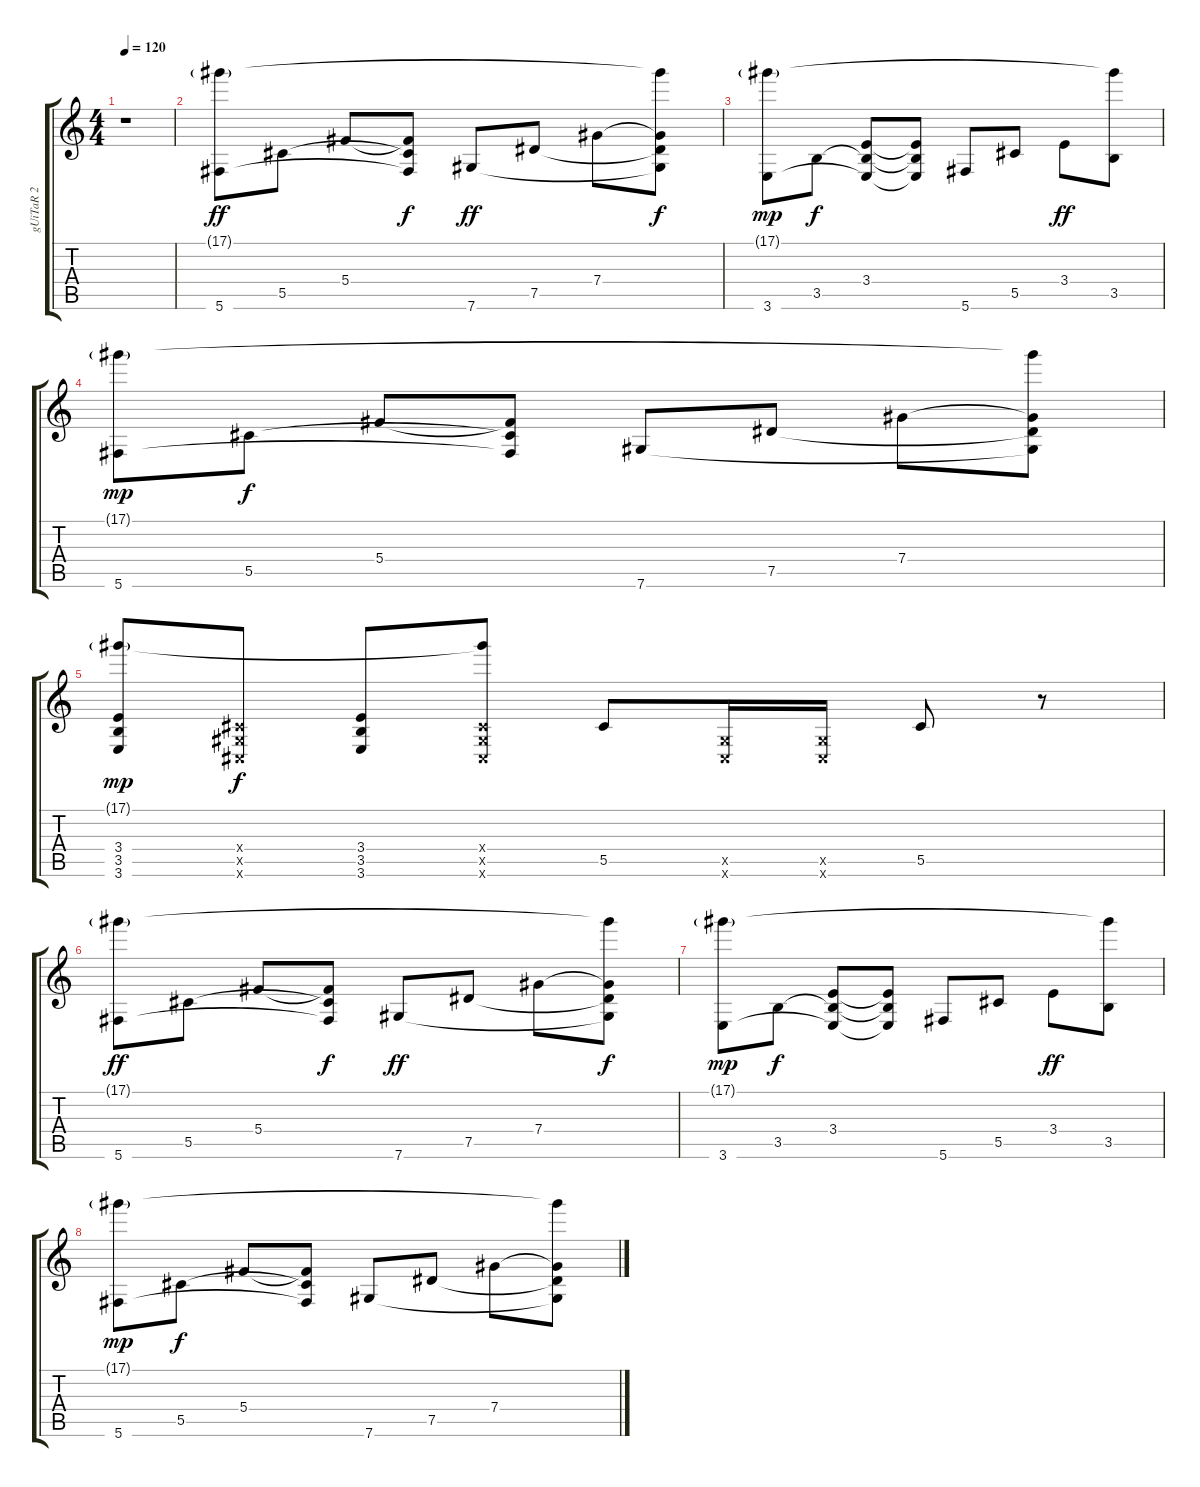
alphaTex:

\track ("gUiTaR 2" "gUiTaR 2") {instrument distortionguitar}
\staff {score tabs}
\tuning (Eb4 Bb3 Gb3 Db3 Ab2 Db2) {hide}
\ts (4 4)
\tempo 120
\clef g2
\ks c
r.1{dy f} |
(17.1{g} 5.6).8{dy ff} 5.5.8 5.4.8 (5.4{t} 5.5{t} 5.6{t}).8{dy f} 7.6.8{dy ff} 7.5.8 7.4.8 (17.1{t} 7.4{t} 7.5{t} 7.6{t}).8{dy f} |
(17.1{g} 3.6).8{dy mp} 3.5.8{dy f} (3.4 3.5{t} 3.6{t}).8 (3.4{t} 3.5{t} 3.6{t}).8 5.6.8 5.5.8 3.4.8{dy ff} (17.1{t} 3.5).8 |
(17.1{g} 5.6).8{dy mp} 5.5.8{dy f} 5.4.8 (5.4{t} 5.5{t} 5.6{t}).8 7.6.8 7.5.8 7.4.8 (17.1{t} 7.4{t} 7.5{t} 7.6{t}).8 |
(17.1{g} 3.4 3.5 3.6).8{dy mp} (0.4{x} 0.5{x} 0.6{x}).8{dy f} (3.4 3.5 3.6).8 (17.1{t} 0.4{x} 0.5{x} 0.6{x}).8 5.5.8 (0.5{x} 0.6{x}).16 (0.5{x} 0.6{x}).16 5.5.8 r.8 |
(17.1{g} 5.6).8{dy ff} 5.5.8 5.4.8 (5.4{t} 5.5{t} 5.6{t}).8{dy f} 7.6.8{dy ff} 7.5.8 7.4.8 (17.1{t} 7.4{t} 7.5{t} 7.6{t}).8{dy f} |
(17.1{g} 3.6).8{dy mp} 3.5.8{dy f} (3.4 3.5{t} 3.6{t}).8 (3.4{t} 3.5{t} 3.6{t}).8 5.6.8 5.5.8 3.4.8{dy ff} (17.1{t} 3.5).8 |
(17.1{g} 5.6).8{dy mp} 5.5.8{dy f} 5.4.8 (5.4{t} 5.5{t} 5.6{t}).8 7.6.8 7.5.8 7.4.8 (17.1{t} 7.4{t} 7.5{t} 7.6{t}).8
